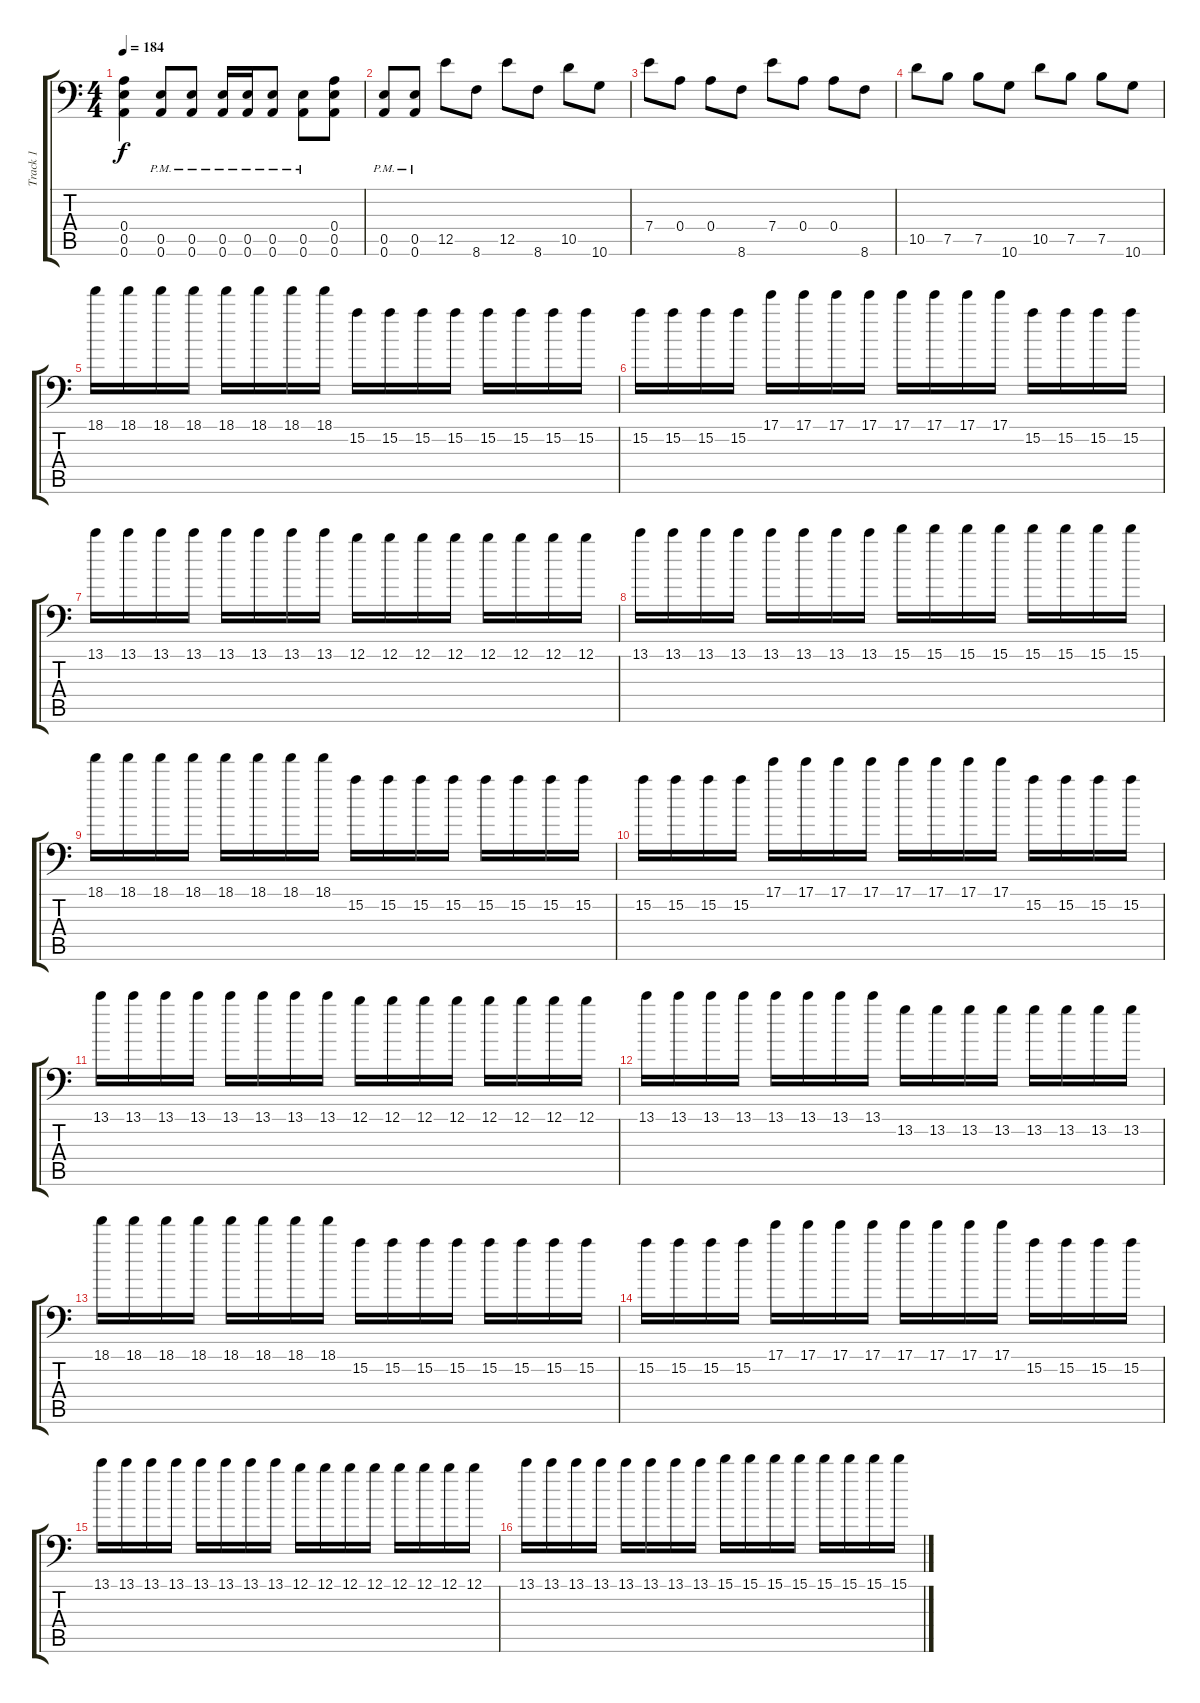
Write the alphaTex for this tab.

\track ("Track 1" "Track 1") {instrument distortionguitar}
\staff {score tabs}
\tuning (B3 Gb3 D3 A2 E2 A1) {hide}
\ts (4 4)
\tempo 184
\clef f4
\ks c
(0.4 0.5 0.6).4{dy f} (0.5{pm} 0.6{pm}).8 (0.5{pm} 0.6{pm}).8 (0.5{pm} 0.6{pm}).16 (0.5{pm} 0.6{pm}).16 (0.5{pm} 0.6{pm}).8 (0.5{pm} 0.6{pm}).8 (0.4 0.5 0.6).8 |
(0.5{pm} 0.6{pm}).8 (0.5{pm} 0.6{pm}).8 12.5.8 8.6.8 12.5.8 8.6.8 10.5.8 10.6.8 |
7.4.8 0.4.8 0.4.8 8.6.8 7.4.8 0.4.8 0.4.8 8.6.8 |
10.5.8 7.5.8 7.5.8 10.6.8 10.5.8 7.5.8 7.5.8 10.6.8 |
18.1.16 18.1.16 18.1.16 18.1.16 18.1.16 18.1.16 18.1.16 18.1.16 15.2.16 15.2.16 15.2.16 15.2.16 15.2.16 15.2.16 15.2.16 15.2.16 |
15.2.16 15.2.16 15.2.16 15.2.16 17.1.16 17.1.16 17.1.16 17.1.16 17.1.16 17.1.16 17.1.16 17.1.16 15.2.16 15.2.16 15.2.16 15.2.16 |
13.1.16 13.1.16 13.1.16 13.1.16 13.1.16 13.1.16 13.1.16 13.1.16 12.1.16 12.1.16 12.1.16 12.1.16 12.1.16 12.1.16 12.1.16 12.1.16 |
13.1.16 13.1.16 13.1.16 13.1.16 13.1.16 13.1.16 13.1.16 13.1.16 15.1.16 15.1.16 15.1.16 15.1.16 15.1.16 15.1.16 15.1.16 15.1.16 |
18.1.16 18.1.16 18.1.16 18.1.16 18.1.16 18.1.16 18.1.16 18.1.16 15.2.16 15.2.16 15.2.16 15.2.16 15.2.16 15.2.16 15.2.16 15.2.16 |
15.2.16 15.2.16 15.2.16 15.2.16 17.1.16 17.1.16 17.1.16 17.1.16 17.1.16 17.1.16 17.1.16 17.1.16 15.2.16 15.2.16 15.2.16 15.2.16 |
13.1.16 13.1.16 13.1.16 13.1.16 13.1.16 13.1.16 13.1.16 13.1.16 12.1.16 12.1.16 12.1.16 12.1.16 12.1.16 12.1.16 12.1.16 12.1.16 |
13.1.16 13.1.16 13.1.16 13.1.16 13.1.16 13.1.16 13.1.16 13.1.16 13.2.16 13.2.16 13.2.16 13.2.16 13.2.16 13.2.16 13.2.16 13.2.16 |
18.1.16 18.1.16 18.1.16 18.1.16 18.1.16 18.1.16 18.1.16 18.1.16 15.2.16 15.2.16 15.2.16 15.2.16 15.2.16 15.2.16 15.2.16 15.2.16 |
15.2.16 15.2.16 15.2.16 15.2.16 17.1.16 17.1.16 17.1.16 17.1.16 17.1.16 17.1.16 17.1.16 17.1.16 15.2.16 15.2.16 15.2.16 15.2.16 |
13.1.16 13.1.16 13.1.16 13.1.16 13.1.16 13.1.16 13.1.16 13.1.16 12.1.16 12.1.16 12.1.16 12.1.16 12.1.16 12.1.16 12.1.16 12.1.16 |
13.1.16 13.1.16 13.1.16 13.1.16 13.1.16 13.1.16 13.1.16 13.1.16 15.1.16 15.1.16 15.1.16 15.1.16 15.1.16 15.1.16 15.1.16 15.1.16
